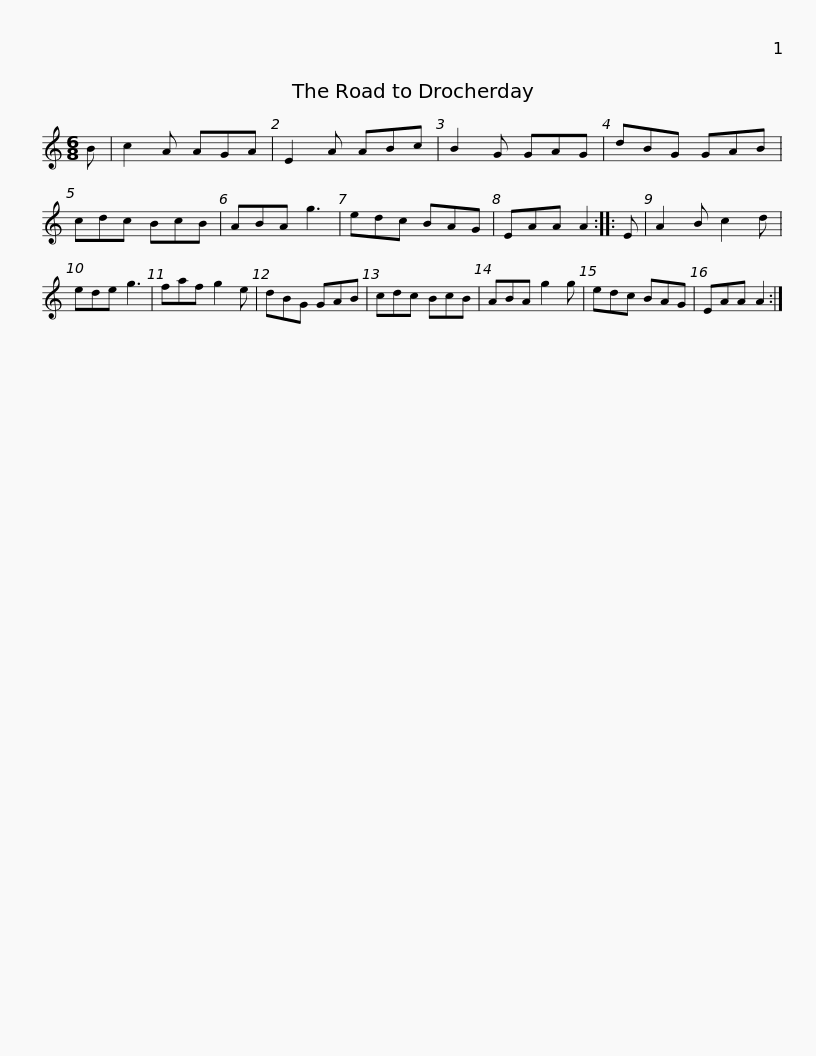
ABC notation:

X:1
L:1/8
M:6/8
I:linebreak $
K:C
V:1 treble
V:1
 B | c2 A AGA | E2 A ABc | B2 G GAG | dBG GAB | %5
 cdc BcB | ABA g3 | edc BAG | EAA A2 ::$ E | %10
 A2 B c2 d | ede g3 | faf g2 e | dBG GAB | cdc BcB | %15
 ABA g2 g | edc BAG | EAA A2 :| %18
